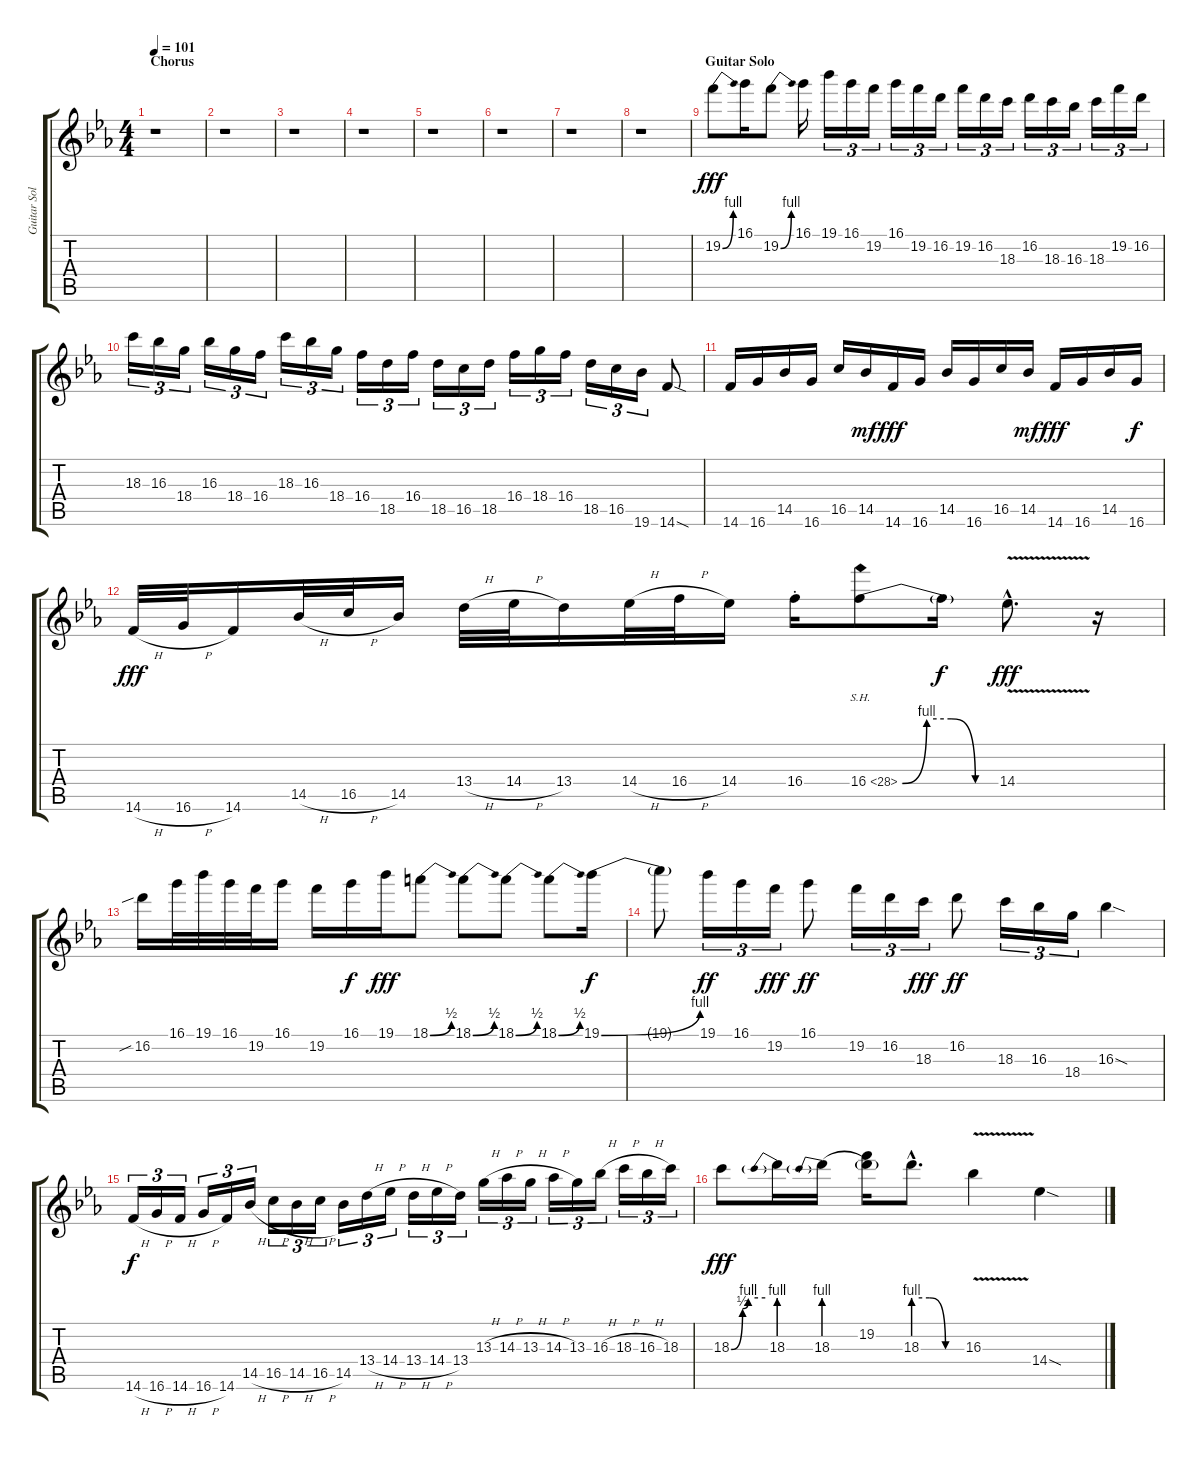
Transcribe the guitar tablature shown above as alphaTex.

\track ("Guitar Solo" "Guitar Sol") {instrument overdrivenguitar}
\staff {score tabs}
\tuning (Eb4 Bb3 Gb3 Db3 Ab2 Eb2) {hide}
\ts (4 4)
\section ("" "Chorus")
\tempo 101
\clef g2
\ks eb
r.1{dy fff} |
r.1 |
r.1 |
r.1 |
r.1 |
r.1 |
r.1 |
r.1 |
\section ("" "Guitar Solo")
19.2{be (bend 0 0 60 4)}.8 16.1.16 19.2{be (bend 0 0 60 4)}.8 16.1.16 19.1.16{tu (3 2)} 16.1.16{tu (3 2)} 19.2.16{tu (3 2)} 16.1.16{tu (3 2)} 19.2.16{tu (3 2)} 16.2.16{tu (3 2)} 19.2.16{tu (3 2)} 16.2.16{tu (3 2)} 18.3.16{tu (3 2)} 16.2.16{tu (3 2)} 18.3.16{tu (3 2)} 16.3.16{tu (3 2)} 18.3.16{tu (3 2)} 19.2.16{tu (3 2)} 16.2.16{tu (3 2)} |
18.3.16{tu (3 2)} 16.3.16{tu (3 2)} 18.4.16{tu (3 2)} 16.3.16{tu (3 2)} 18.4.16{tu (3 2)} 16.4.16{tu (3 2)} 18.3.16{tu (3 2)} 16.3.16{tu (3 2)} 18.4.16{tu (3 2)} 16.4.16{tu (3 2)} 18.5.16{tu (3 2)} 16.4.16{tu (3 2)} 18.5.16{tu (3 2)} 16.5.16{tu (3 2)} 18.5.16{tu (3 2)} 16.4.16{tu (3 2)} 18.4.16{tu (3 2)} 16.4.16{tu (3 2)} 18.5.16{tu (3 2)} 16.5.16{tu (3 2)} 19.6.16{tu (3 2)} 14.6{sod}.8 |
14.6.16 16.6.16 14.5.16 16.6.16 16.5.16 14.5.16{dy mf} 14.6.16{dy fff} 16.6.16 14.5.16 16.6.16 16.5.16 14.5.16{dy mf} 14.6.16{dy fff} 16.6.16 14.5.16 16.6.16{dy f} |
14.6{h}.32{dy fff} 16.6{h}.32 14.6.16 14.5{h}.32 16.5{h}.32 14.5.16 13.4{h}.32 14.4{h}.32 13.4.16 14.4{h}.32 16.4{h}.32 14.4.16 16.4{st}.16 16.4{be (custom 0 0 15 4 30 4 45 0 60 0) sh 12}.8 16.4{t}.16{dy f} 14.4{v hac}.8{d dy fff} r.16 |
16.2{sib}.16 16.1.32 19.1.32 16.1.32 19.2.32 16.1.16 19.2.16 16.1.16{dy f} 19.1.16{dy fff} 18.1{be (bend 0 0 60 2)}.8 18.1{be (bend 0 0 60 2)}.8 18.1{be (bend 0 0 60 2)}.8 18.1{be (bend 0 0 60 2)}.8 19.1{be (bend 0 0 60 4)}.16{dy f} |
19.1{t}.8 19.1.16{tu (3 2) dy ff} 16.1.16{tu (3 2)} 19.2.16{tu (3 2) dy fff} 16.1.8{dy ff} 19.2.16{tu (3 2)} 16.2.16{tu (3 2)} 18.3.16{tu (3 2) dy fff} 16.2.8{dy ff} 18.3.16{tu (3 2)} 16.3.16{tu (3 2)} 18.4.16{tu (3 2)} 16.3{sod}.4 |
14.6{h}.16{tu (3 2) dy f} 16.6{h}.16{tu (3 2)} 14.6{h}.16{tu (3 2)} 16.6{h}.16{tu (3 2)} 14.6.16{tu (3 2)} 14.5{h}.16{tu (3 2)} 16.5{h}.16{tu (3 2)} 14.5{h}.16{tu (3 2)} 16.5{h}.16{tu (3 2)} 14.5.16{tu (3 2)} 13.4{h}.16{tu (3 2)} 14.4{h}.16{tu (3 2)} 13.4{h}.16{tu (3 2)} 14.4{h}.16{tu (3 2)} 13.4.16{tu (3 2)} 13.3{h}.16{tu (3 2)} 14.3{h}.16{tu (3 2)} 13.3{h}.16{tu (3 2)} 14.3{h}.16{tu (3 2)} 13.3.16{tu (3 2)} 16.3{h}.16{tu (3 2)} 18.3{h}.16{tu (3 2)} 16.3{h}.16{tu (3 2)} 18.3.16{tu (3 2)} |
18.3{be (custom 0 0 20 2 30 4 60 4)}.8{dy fff} 18.3{be (prebend 0 4 60 4)}.16 18.3{be (prebend 0 4 60 4)}.16 (19.2 18.3{t}).16 18.3{be (custom 0 4 20 4 40 0 60 0) hac}.8{d} 16.3{v}.4 14.4{sod}.4
